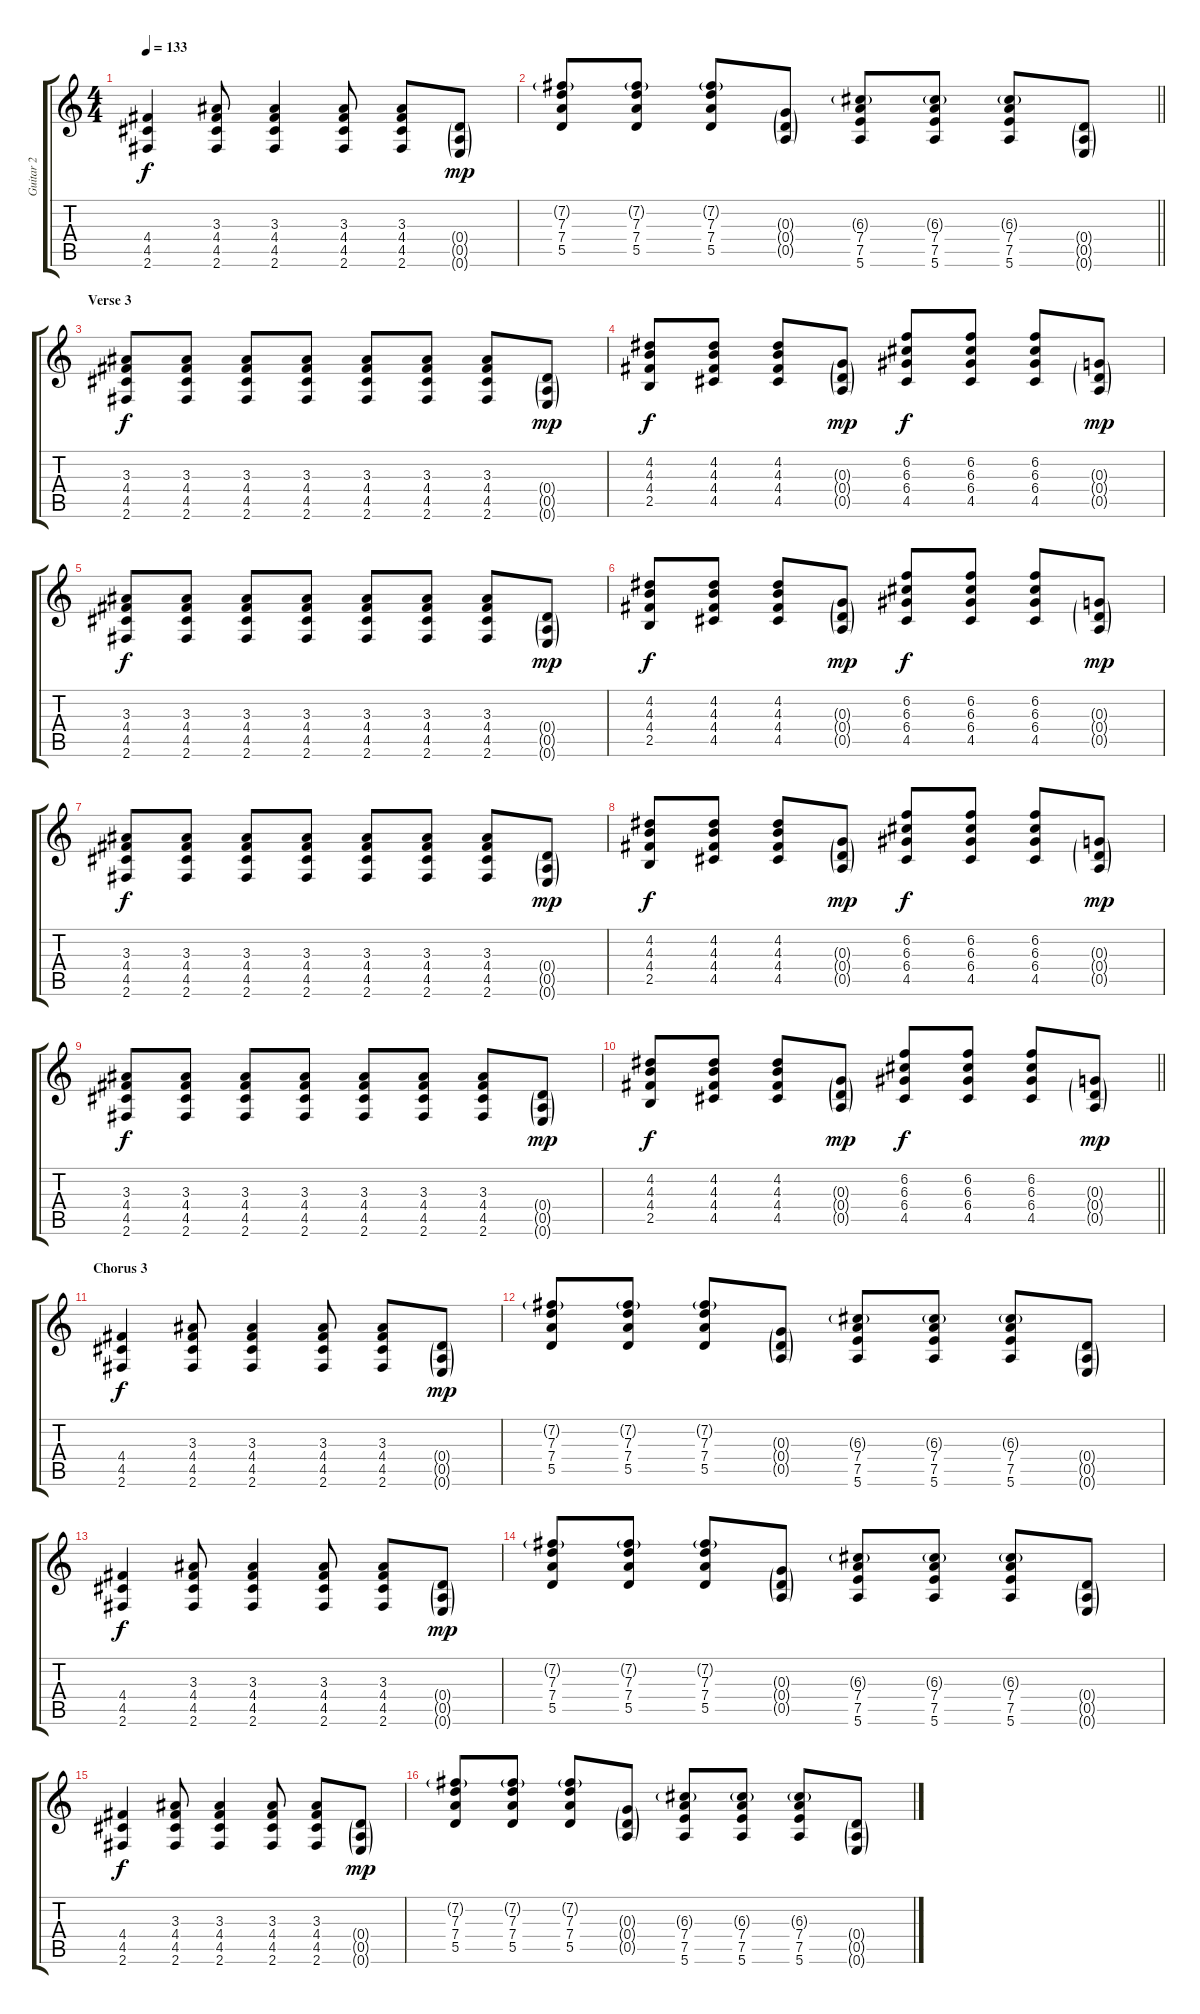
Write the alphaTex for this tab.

\track ("Guitar 2" "Guitar 2") {instrument overdrivenguitar}
\staff {score tabs}
\tuning (E4 B3 G3 D3 A2 E2) {hide}
\ts (4 4)
\tempo 133
\clef g2
\ks c
(4.4 4.5 2.6).4{dy f} (3.3 4.4 4.5 2.6).8 (3.3 4.4 4.5 2.6).4 (3.3 4.4 4.5 2.6).8 (3.3 4.4 4.5 2.6).8 (0.4{g} 0.5{g} 0.6{g}).8{dy mp} |
\barLineRight lightlight
(7.2{g} 7.3 7.4 5.5).8 (7.2{g} 7.3 7.4 5.5).8 (7.2{g} 7.3 7.4 5.5).8 (0.3{g} 0.4{g} 0.5{g}).8 (6.3{g} 7.4 7.5 5.6).8 (6.3{g} 7.4 7.5 5.6).8 (6.3{g} 7.4 7.5 5.6).8 (0.4{g} 0.5{g} 0.6{g}).8 |
\section ("" "Verse 3")
(3.3 4.4 4.5 2.6).8{dy f} (3.3 4.4 4.5 2.6).8 (3.3 4.4 4.5 2.6).8 (3.3 4.4 4.5 2.6).8 (3.3 4.4 4.5 2.6).8 (3.3 4.4 4.5 2.6).8 (3.3 4.4 4.5 2.6).8 (0.4{g} 0.5{g} 0.6{g}).8{dy mp} |
(4.2 4.3 4.4 2.5).8{dy f} (4.2 4.3 4.4 4.5).8 (4.2 4.3 4.4 4.5).8 (0.3{g} 0.4{g} 0.5{g}).8{dy mp} (6.2 6.3 6.4 4.5).8{dy f} (6.2 6.3 6.4 4.5).8 (6.2 6.3 6.4 4.5).8 (0.3{g} 0.4{g} 0.5{g}).8{dy mp} |
(3.3 4.4 4.5 2.6).8{dy f} (3.3 4.4 4.5 2.6).8 (3.3 4.4 4.5 2.6).8 (3.3 4.4 4.5 2.6).8 (3.3 4.4 4.5 2.6).8 (3.3 4.4 4.5 2.6).8 (3.3 4.4 4.5 2.6).8 (0.4{g} 0.5{g} 0.6{g}).8{dy mp} |
(4.2 4.3 4.4 2.5).8{dy f} (4.2 4.3 4.4 4.5).8 (4.2 4.3 4.4 4.5).8 (0.3{g} 0.4{g} 0.5{g}).8{dy mp} (6.2 6.3 6.4 4.5).8{dy f} (6.2 6.3 6.4 4.5).8 (6.2 6.3 6.4 4.5).8 (0.3{g} 0.4{g} 0.5{g}).8{dy mp} |
(3.3 4.4 4.5 2.6).8{dy f} (3.3 4.4 4.5 2.6).8 (3.3 4.4 4.5 2.6).8 (3.3 4.4 4.5 2.6).8 (3.3 4.4 4.5 2.6).8 (3.3 4.4 4.5 2.6).8 (3.3 4.4 4.5 2.6).8 (0.4{g} 0.5{g} 0.6{g}).8{dy mp} |
(4.2 4.3 4.4 2.5).8{dy f} (4.2 4.3 4.4 4.5).8 (4.2 4.3 4.4 4.5).8 (0.3{g} 0.4{g} 0.5{g}).8{dy mp} (6.2 6.3 6.4 4.5).8{dy f} (6.2 6.3 6.4 4.5).8 (6.2 6.3 6.4 4.5).8 (0.3{g} 0.4{g} 0.5{g}).8{dy mp} |
(3.3 4.4 4.5 2.6).8{dy f} (3.3 4.4 4.5 2.6).8 (3.3 4.4 4.5 2.6).8 (3.3 4.4 4.5 2.6).8 (3.3 4.4 4.5 2.6).8 (3.3 4.4 4.5 2.6).8 (3.3 4.4 4.5 2.6).8 (0.4{g} 0.5{g} 0.6{g}).8{dy mp} |
\barLineRight lightlight
(4.2 4.3 4.4 2.5).8{dy f} (4.2 4.3 4.4 4.5).8 (4.2 4.3 4.4 4.5).8 (0.3{g} 0.4{g} 0.5{g}).8{dy mp} (6.2 6.3 6.4 4.5).8{dy f} (6.2 6.3 6.4 4.5).8 (6.2 6.3 6.4 4.5).8 (0.3{g} 0.4{g} 0.5{g}).8{dy mp} |
\section ("" "Chorus 3")
(4.4 4.5 2.6).4{dy f} (3.3 4.4 4.5 2.6).8 (3.3 4.4 4.5 2.6).4 (3.3 4.4 4.5 2.6).8 (3.3 4.4 4.5 2.6).8 (0.4{g} 0.5{g} 0.6{g}).8{dy mp} |
(7.2{g} 7.3 7.4 5.5).8 (7.2{g} 7.3 7.4 5.5).8 (7.2{g} 7.3 7.4 5.5).8 (0.3{g} 0.4{g} 0.5{g}).8 (6.3{g} 7.4 7.5 5.6).8 (6.3{g} 7.4 7.5 5.6).8 (6.3{g} 7.4 7.5 5.6).8 (0.4{g} 0.5{g} 0.6{g}).8 |
(4.4 4.5 2.6).4{dy f} (3.3 4.4 4.5 2.6).8 (3.3 4.4 4.5 2.6).4 (3.3 4.4 4.5 2.6).8 (3.3 4.4 4.5 2.6).8 (0.4{g} 0.5{g} 0.6{g}).8{dy mp} |
(7.2{g} 7.3 7.4 5.5).8 (7.2{g} 7.3 7.4 5.5).8 (7.2{g} 7.3 7.4 5.5).8 (0.3{g} 0.4{g} 0.5{g}).8 (6.3{g} 7.4 7.5 5.6).8 (6.3{g} 7.4 7.5 5.6).8 (6.3{g} 7.4 7.5 5.6).8 (0.4{g} 0.5{g} 0.6{g}).8 |
(4.4 4.5 2.6).4{dy f} (3.3 4.4 4.5 2.6).8 (3.3 4.4 4.5 2.6).4 (3.3 4.4 4.5 2.6).8 (3.3 4.4 4.5 2.6).8 (0.4{g} 0.5{g} 0.6{g}).8{dy mp} |
(7.2{g} 7.3 7.4 5.5).8 (7.2{g} 7.3 7.4 5.5).8 (7.2{g} 7.3 7.4 5.5).8 (0.3{g} 0.4{g} 0.5{g}).8 (6.3{g} 7.4 7.5 5.6).8 (6.3{g} 7.4 7.5 5.6).8 (6.3{g} 7.4 7.5 5.6).8 (0.4{g} 0.5{g} 0.6{g}).8
